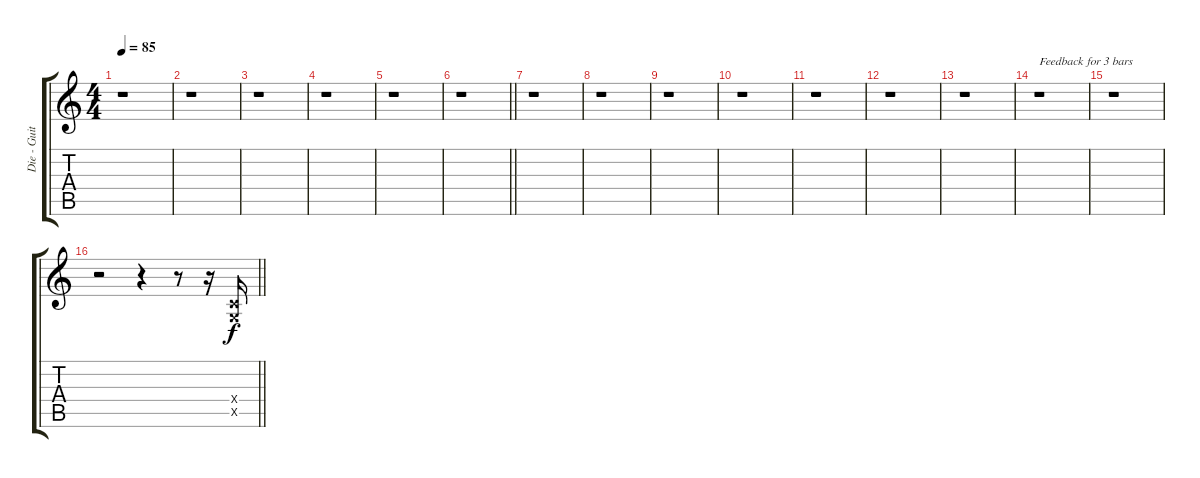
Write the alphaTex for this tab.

\track ("Die - Guitar 2" "Die - Guit") {instrument overdrivenguitar}
\staff {score tabs}
\tuning (D4 A3 F3 C3 G2 D2) {hide}
\ts (4 4)
\tempo 85
\clef g2
\ks c
r.1{dy f} |
r.1 |
r.1 |
r.1 |
r.1 |
\barLineRight lightlight
r.1 |
r.1 |
r.1 |
r.1 |
r.1 |
r.1 |
r.1 |
r.1 |
r.1{txt "Feedback for 3 bars"} |
r.1 |
\barLineRight lightlight
r.2 r.4 r.8 r.16 (0.4{x} 0.5{x}).16
